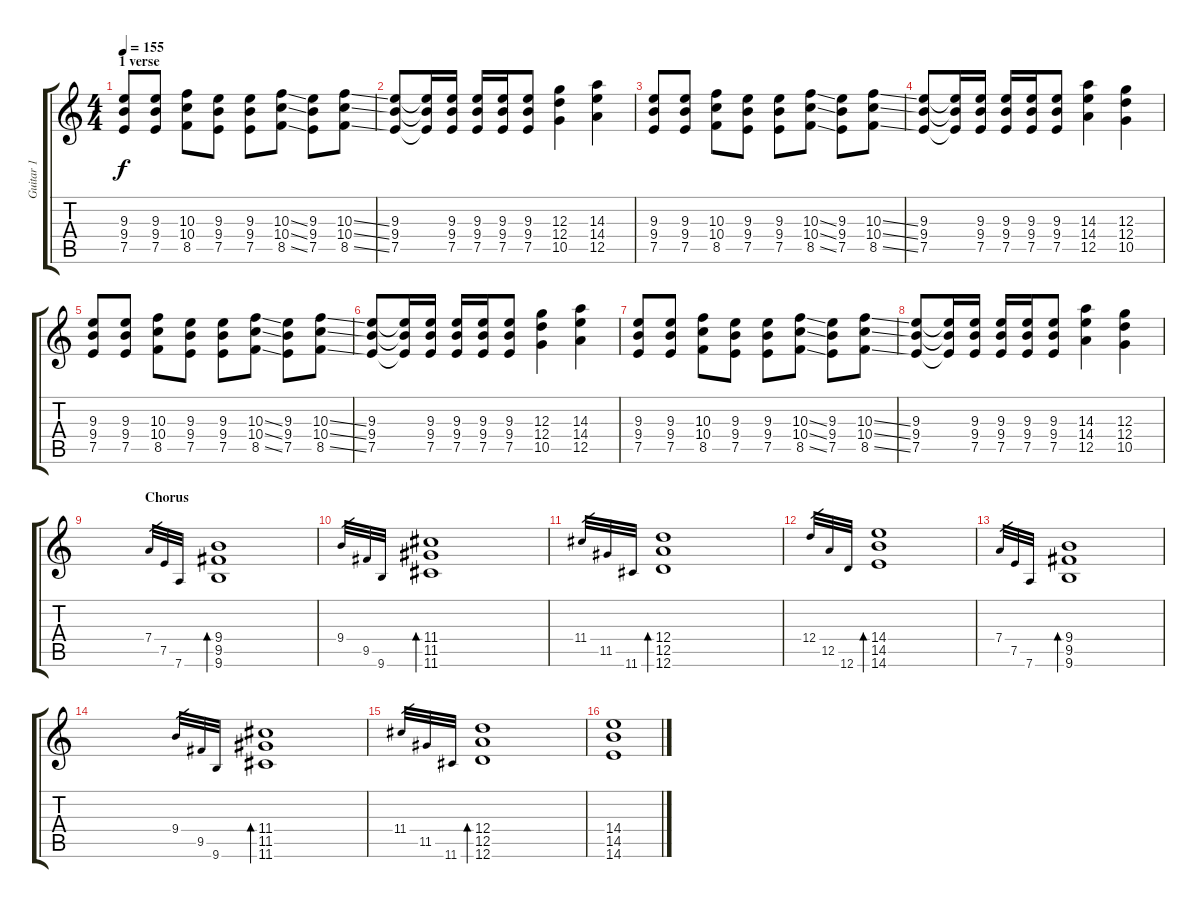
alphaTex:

\track ("Guitar 1" "Guitar 1") {instrument distortionguitar}
\staff {score tabs}
\tuning (E4 B3 G3 D3 A2 D2) {hide}
\ts (4 4)
\section ("" "1 verse")
\tempo 155
\clef g2
\ks c
(9.3 9.4 7.5).8{dy f} (9.3 9.4 7.5).8 (10.3 10.4 8.5).8 (9.3 9.4 7.5).8 (9.3 9.4 7.5).8 (10.3{ss} 10.4{ss} 8.5{ss}).8 (9.3 9.4 7.5).8 (10.3{ss} 10.4{ss} 8.5{ss}).8 |
(9.3 9.4 7.5).8 (9.3{t} 9.4{t} 7.5{t}).16 (9.3 9.4 7.5).16 (9.3 9.4 7.5).16 (9.3 9.4 7.5).16 (9.3 9.4 7.5).8 (12.3 12.4 10.5).4 (14.3 14.4 12.5).4 |
(9.3 9.4 7.5).8 (9.3 9.4 7.5).8 (10.3 10.4 8.5).8 (9.3 9.4 7.5).8 (9.3 9.4 7.5).8 (10.3{ss} 10.4{ss} 8.5{ss}).8 (9.3 9.4 7.5).8 (10.3{ss} 10.4{ss} 8.5{ss}).8 |
(9.3 9.4 7.5).8 (9.3{t} 9.4{t} 7.5{t}).16 (9.3 9.4 7.5).16 (9.3 9.4 7.5).16 (9.3 9.4 7.5).16 (9.3 9.4 7.5).8 (14.3 14.4 12.5).4 (12.3 12.4 10.5).4 |
(9.3 9.4 7.5).8 (9.3 9.4 7.5).8 (10.3 10.4 8.5).8 (9.3 9.4 7.5).8 (9.3 9.4 7.5).8 (10.3{ss} 10.4{ss} 8.5{ss}).8 (9.3 9.4 7.5).8 (10.3{ss} 10.4{ss} 8.5{ss}).8 |
(9.3 9.4 7.5).8 (9.3{t} 9.4{t} 7.5{t}).16 (9.3 9.4 7.5).16 (9.3 9.4 7.5).16 (9.3 9.4 7.5).16 (9.3 9.4 7.5).8 (12.3 12.4 10.5).4 (14.3 14.4 12.5).4 |
(9.3 9.4 7.5).8 (9.3 9.4 7.5).8 (10.3 10.4 8.5).8 (9.3 9.4 7.5).8 (9.3 9.4 7.5).8 (10.3{ss} 10.4{ss} 8.5{ss}).8 (9.3 9.4 7.5).8 (10.3{ss} 10.4{ss} 8.5{ss}).8 |
(9.3 9.4 7.5).8 (9.3{t} 9.4{t} 7.5{t}).16 (9.3 9.4 7.5).16 (9.3 9.4 7.5).16 (9.3 9.4 7.5).16 (9.3 9.4 7.5).8 (14.3 14.4 12.5).4 (12.3 12.4 10.5).4 |
\section ("" "Chorus")
7.4.32{gr} 7.5.32{gr} 7.6.32{gr} (9.4 9.5 9.6).1{bd 240 balance 4} |
9.4.32{gr} 9.5.32{gr} 9.6.32{gr} (11.4 11.5 11.6).1{bd 240} |
11.4.32{gr} 11.5.32{gr} 11.6.32{gr} (12.4 12.5 12.6).1{bd 240} |
12.4.32{gr} 12.5.32{gr} 12.6.32{gr} (14.4 14.5 14.6).1{bd 240} |
7.4.32{gr} 7.5.32{gr} 7.6.32{gr} (9.4 9.5 9.6).1{bd 240} |
9.4.32{gr} 9.5.32{gr} 9.6.32{gr} (11.4 11.5 11.6).1{bd 240} |
11.4.32{gr} 11.5.32{gr} 11.6.32{gr} (12.4 12.5 12.6).1{bd 240} |
(14.4{ss} 14.5{ss} 14.6{ss}).1
